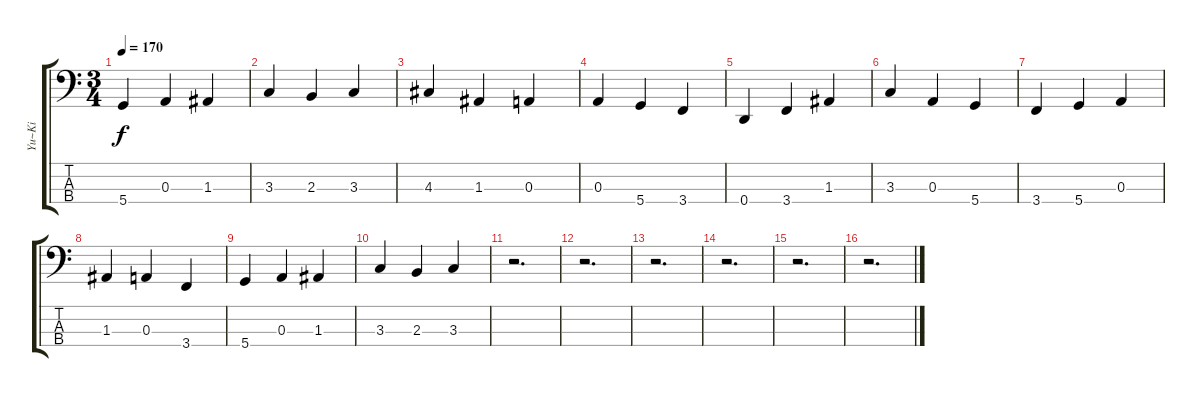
\track ("Yu~Ki" "Yu~Ki") {instrument fretlessbass}
\staff {score tabs}
\tuning (G2 D2 A1 D1) {hide}
\ts (3 4)
\tempo 170
\clef f4
\ks c
5.4.4{dy f} 0.3.4 1.3.4 |
3.3.4 2.3.4 3.3.4 |
4.3.4 1.3.4 0.3.4 |
0.3.4 5.4.4 3.4.4 |
0.4.4 3.4.4 1.3.4 |
3.3.4 0.3.4 5.4.4 |
3.4.4 5.4.4 0.3.4 |
1.3.4 0.3.4 3.4.4 |
5.4.4 0.3.4 1.3.4 |
3.3.4 2.3.4 3.3.4 |
r.2{d} |
r.2{d} |
r.2{d} |
r.2{d} |
r.2{d} |
r.2{d}
